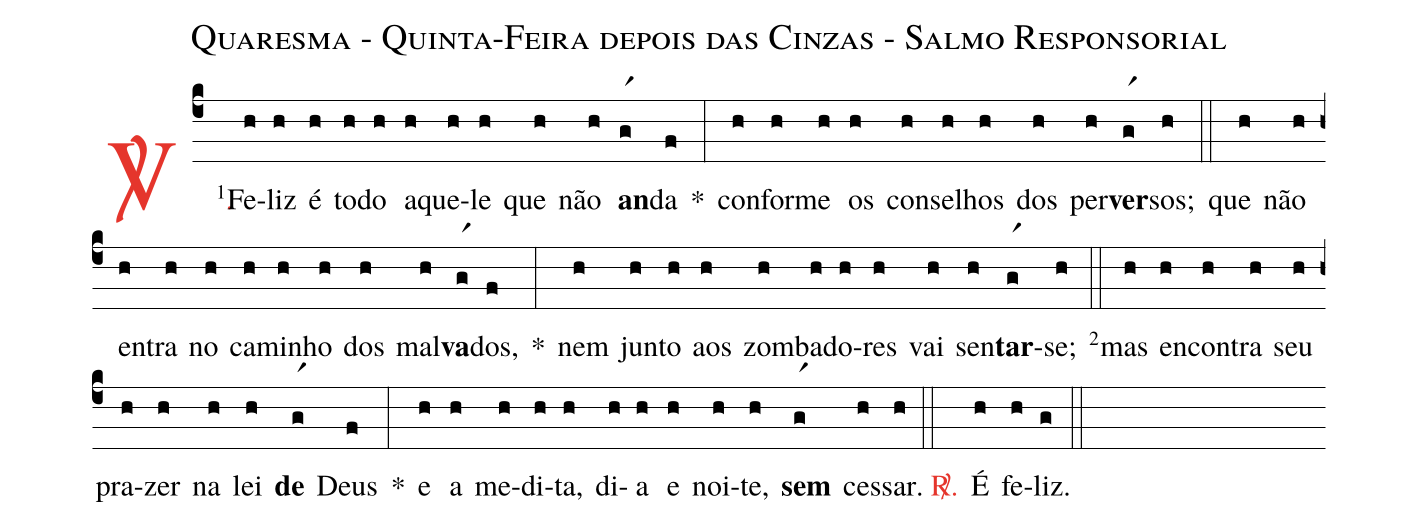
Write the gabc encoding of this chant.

name: Quaresma - Quinta-Feira depois das Cinzas - Salmo Responsorial;
%%
(c4)

<c><sp>V/</sp>.</c>() <v>\VSup{1}</v>Fe(h)liz(h) é(h) to(h)do(h) a(h)que(h)le(h) que(h) não(h) <b>an</b>(gr1)da(f) *(:)
con(h)for(h)me(h) os(h) con(h)se(h)lhos(h) dos(h) per(h)<b>ver</b>(gr1)sos;(h)

(::)

que(h) não(h) en(h)tra(h) no(h) ca(h)mi(h)nho(h) dos(h) mal(h)<b>va</b>(gr1)dos,(f) *(:)
nem(h) jun(h)to(h) aos(h) zom(h)ba(h)do(h)res(h) vai(h) sen(h)<b>tar</b>-(gr1)se;(h)

(::)

<v>\VSup{2}</v>mas(h) en(h)con(h)tra(h) seu(h) pra(h)zer(h) na(h) lei(h) <b>de</b>(gr1) Deus(f) *(:)
e(h) a(h) me(h)di(h)ta,(h) di(h)a(h) e(h) noi(h)te,(h) <b>sem</b>(gr1) ces(h)sar.(h)

(::)

<c><sp>R/</sp>.</c>() É(h) fe(h)liz.(g)

(::)
